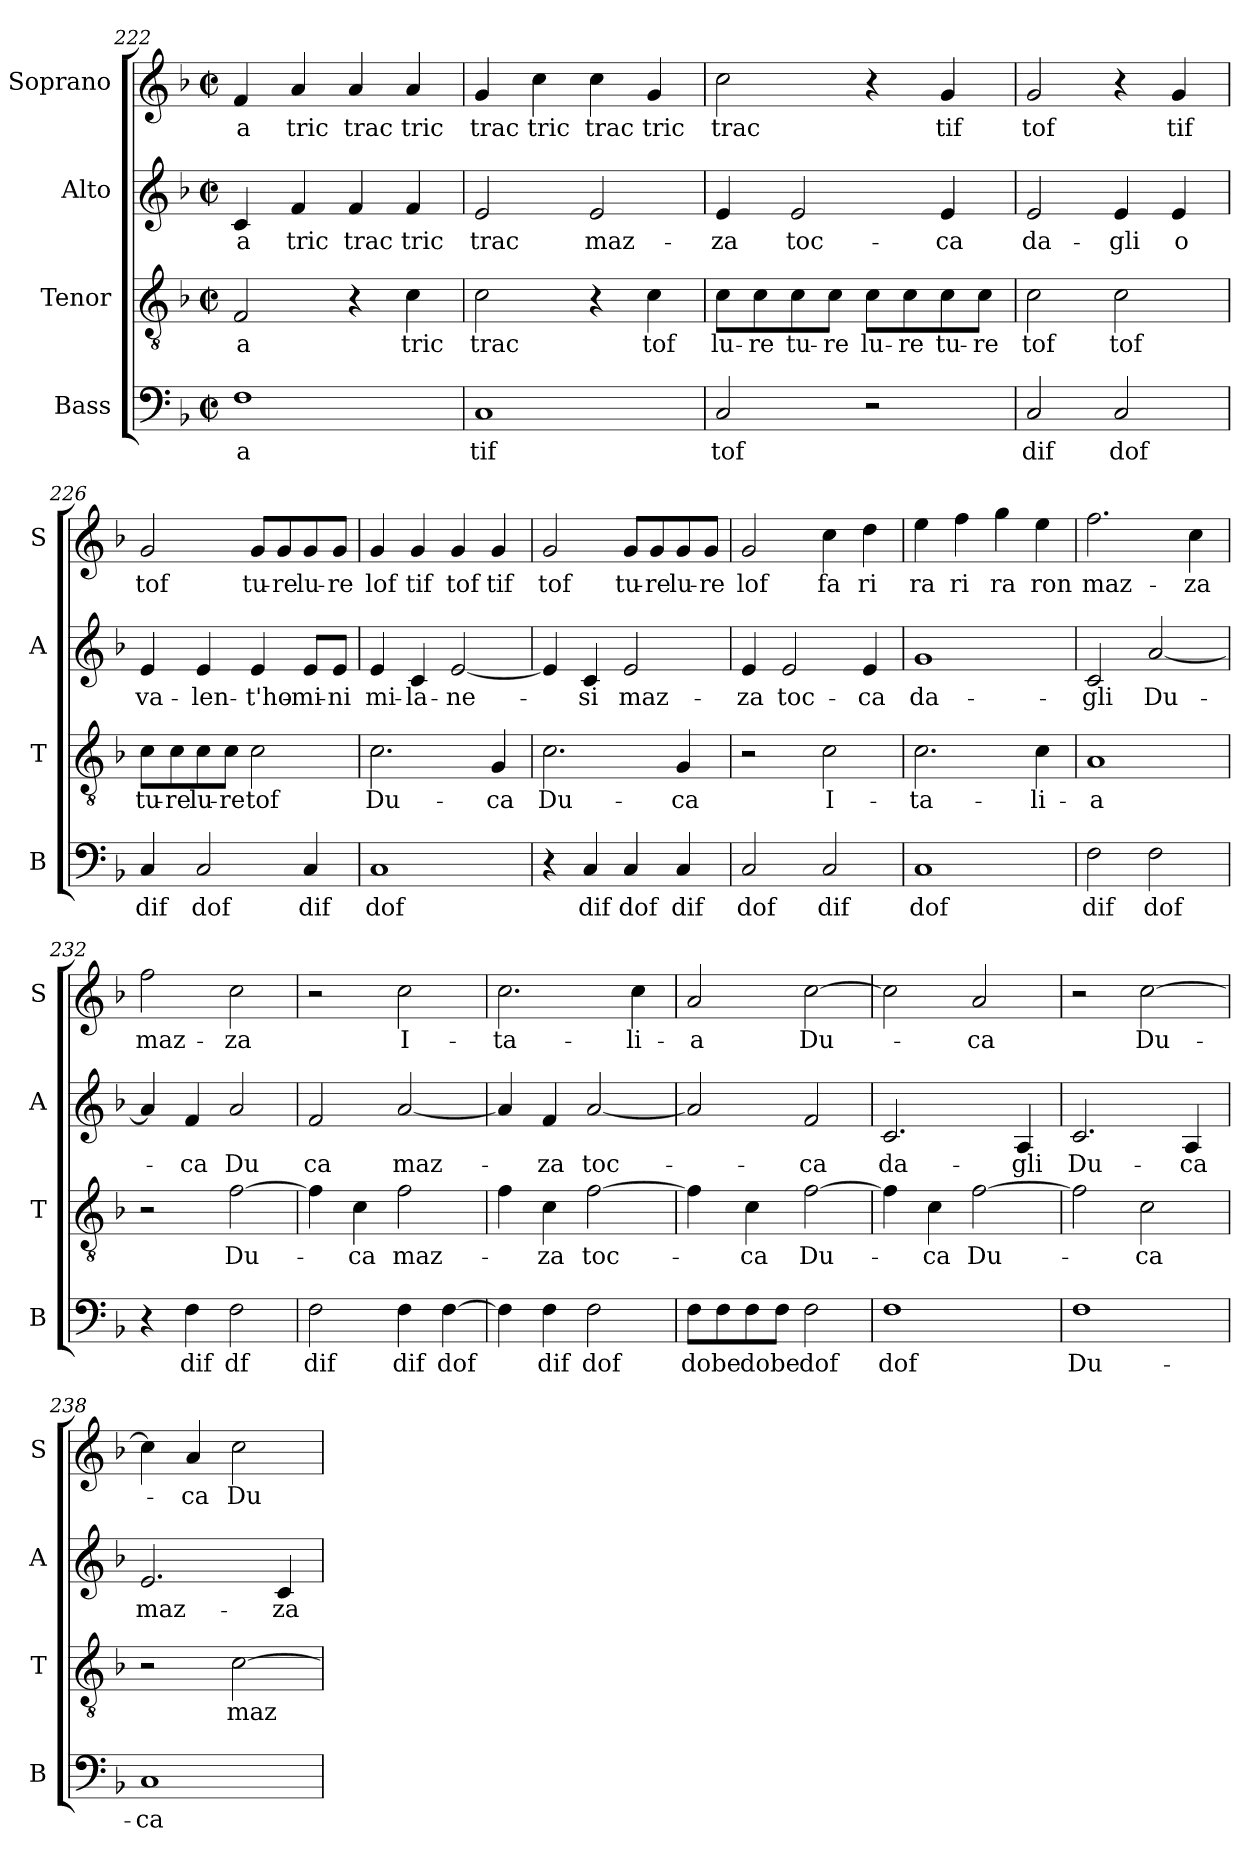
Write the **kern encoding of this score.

**kern	**text	**kern	**text	**kern	**text	**kern	**text
*part4	*part4	*part3	*part3	*part2	*part2	*part1	*part1
*staff4	*staff4	*staff3	*staff3	*staff2	*staff2	*staff1	*staff1
*I"Bass	*	*I"Tenor	*	*I"Alto	*	*I"Soprano	*
*I'B	*	*I'T	*	*I'A	*	*I'S	*
*clefF4	*	*clefGv2	*	*clefG2	*	*clefG2	*
*k[b-]	*	*k[b-]	*	*k[b-]	*	*k[b-]	*
*F:	*	*F:	*	*F:	*	*F:	*
*M2/2	*	*M2/2	*	*M2/2	*	*M2/2	*
*met(c|)	*	*met(c|)	*	*met(c|)	*	*met(c|)	*
=222	=222	=222	=222	=222	=222	=222	=222
1F	-a	2F/	-a	4c/	-a	4f/	-a
.	.	.	.	4f/	tric	4a/	tric
.	.	4r	.	4f/	trac	4a/	trac
.	.	4c\	tric	4f/	tric	4a/	tric
=223	=223	=223	=223	=223	=223	=223	=223
1C	tif	2c\	trac	2e/	trac	4g/	trac
.	.	.	.	.	.	4cc\	tric
.	.	4r	.	2e/	maz-	4cc\	trac
.	.	4c\	tof	.	.	4g/	tric
!!LO:LB:g=z
=224	=224	=224	=224	=224	=224	=224	=224
2C/	tof	8c\L	lu-	4e/	-za	2cc\	trac
.	.	8c\	-re	.	.	.	.
.	.	8c\	tu-	2e/	toc-	.	.
.	.	8c\J	-re	.	.	.	.
2r	.	8c\L	lu-	.	.	4r	.
.	.	8c\	-re	.	.	.	.
.	.	8c\	tu-	4e/	-ca	4g/	tif
.	.	8c\J	-re	.	.	.	.
=225	=225	=225	=225	=225	=225	=225	=225
2C/	dif	2c\	tof	2e/	da-	2g/	tof
2C/	dof	2c\	tof	4e/	-gli	4r	.
.	.	.	.	4e/	o	4g/	tif
=226	=226	=226	=226	=226	=226	=226	=226
4C/	dif	8c\L	tu-	4e/	va-	2g/	tof
.	.	8c\	-re	.	.	.	.
2C/	dof	8c\	lu-	4e/	-len-	.	.
.	.	8c\J	-re	.	.	.	.
.	.	2c\	tof	4e/	-t'ho-	8g/L	tu-
.	.	.	.	.	.	8g/	-re
4C/	dif	.	.	8e/L	-mi-	8g/	lu-
.	.	.	.	8e/J	-ni	8g/J	-re
=227	=227	=227	=227	=227	=227	=227	=227
1C	dof	2.c\	Du-	4e/	mi-	4g/	lof
.	.	.	.	4c/	-la-	4g/	tif
.	.	.	.	[2e/	-ne-	4g/	tof
.	.	4G/	-ca	.	.	4g/	tif
!!LO:LB:g=z
=228	=228	=228	=228	=228	=228	=228	=228
4r	.	2.c\	Du-	4e/]	.	2g/	tof
4C/	dif	.	.	4c/	-si	.	.
4C/	dof	.	.	2e/	maz-	8g/L	tu-
.	.	.	.	.	.	8g/	-re
4C/	dif	4G/	-ca	.	.	8g/	lu-
.	.	.	.	.	.	8g/J	-re
=229	=229	=229	=229	=229	=229	=229	=229
2C/	dof	2r	.	4e/	-za	2g/	lof
.	.	.	.	2e/	toc-	.	.
2C/	dif	2c\	I-	.	.	4cc\	fa
.	.	.	.	4e/	-ca	4dd\	ri
=230	=230	=230	=230	=230	=230	=230	=230
1C	dof	2.c\	-ta-	1g	da-	4ee\	ra
.	.	.	.	.	.	4ff\	ri
.	.	.	.	.	.	4gg\	ra
.	.	4c\	-li-	.	.	4ee\	ron
=231	=231	=231	=231	=231	=231	=231	=231
2F\	dif	1A	-a	2c/	-gli	2.ff\	maz-
2F\	dof	.	.	[2a/	Du-	.	.
.	.	.	.	.	.	4cc\	-za
=232	=232	=232	=232	=232	=232	=232	=232
4r	.	2r	.	4a/]	.	2ff\	maz-
4F\	dif	.	.	4f/	-ca	.	.
2F\	df	[2f\	Du-	2a/	Du	2cc\	-za
=233	=233	=233	=233	=233	=233	=233	=233
2F\	dif	4f\]	.	2f/	ca	2r	.
.	.	4c\	-ca	.	.	.	.
4F\	dif	2f\	maz-	[2a/	maz-	2cc\	I-
[4F\	dof	.	.	.	.	.	.
!!LO:PB:g=z
=234	=234	=234	=234	=234	=234	=234	=234
4F\]	.	4f\	.	4a/]	.	2.cc\	-ta-
4F\	dif	4c\	-za	4f/	-za	.	.
2F\	dof	[2f\	toc-	[2a/	toc-	.	.
.	.	.	.	.	.	4cc\	-li-
=235	=235	=235	=235	=235	=235	=235	=235
8F\L	do	4f\]	.	2a/]	.	2a/	-a
8F\	be	.	.	.	.	.	.
8F\	do	4c\	-ca	.	.	.	.
8F\J	be	.	.	.	.	.	.
2F\	dof	[2f\	Du-	2f/	-ca	[2cc\	Du-
=236	=236	=236	=236	=236	=236	=236	=236
1F	dof	4f\]	.	2.c/	da-	2cc\]	.
.	.	4c\	-ca	.	.	.	.
.	.	[2f\	Du-	.	.	2a/	-ca
.	.	.	.	4A/	-gli	.	.
=237	=237	=237	=237	=237	=237	=237	=237
1F	Du-	2f\]	.	2.c/	Du-	2r	.
.	.	2c\	-ca	.	.	[2cc\	Du-
.	.	.	.	4A/	-ca	.	.
=238	=238	=238	=238	=238	=238	=238	=238
1C	-ca	2r	.	2.e/	maz-	4cc\]	.
.	.	.	.	.	.	4a/	-ca
.	.	[2c\	maz-	.	.	2cc\	Du-
.	.	.	.	4c/	-za	.	.
=	=	=	=	=	=	=	=
*-	*-	*-	*-	*-	*-	*-	*-
